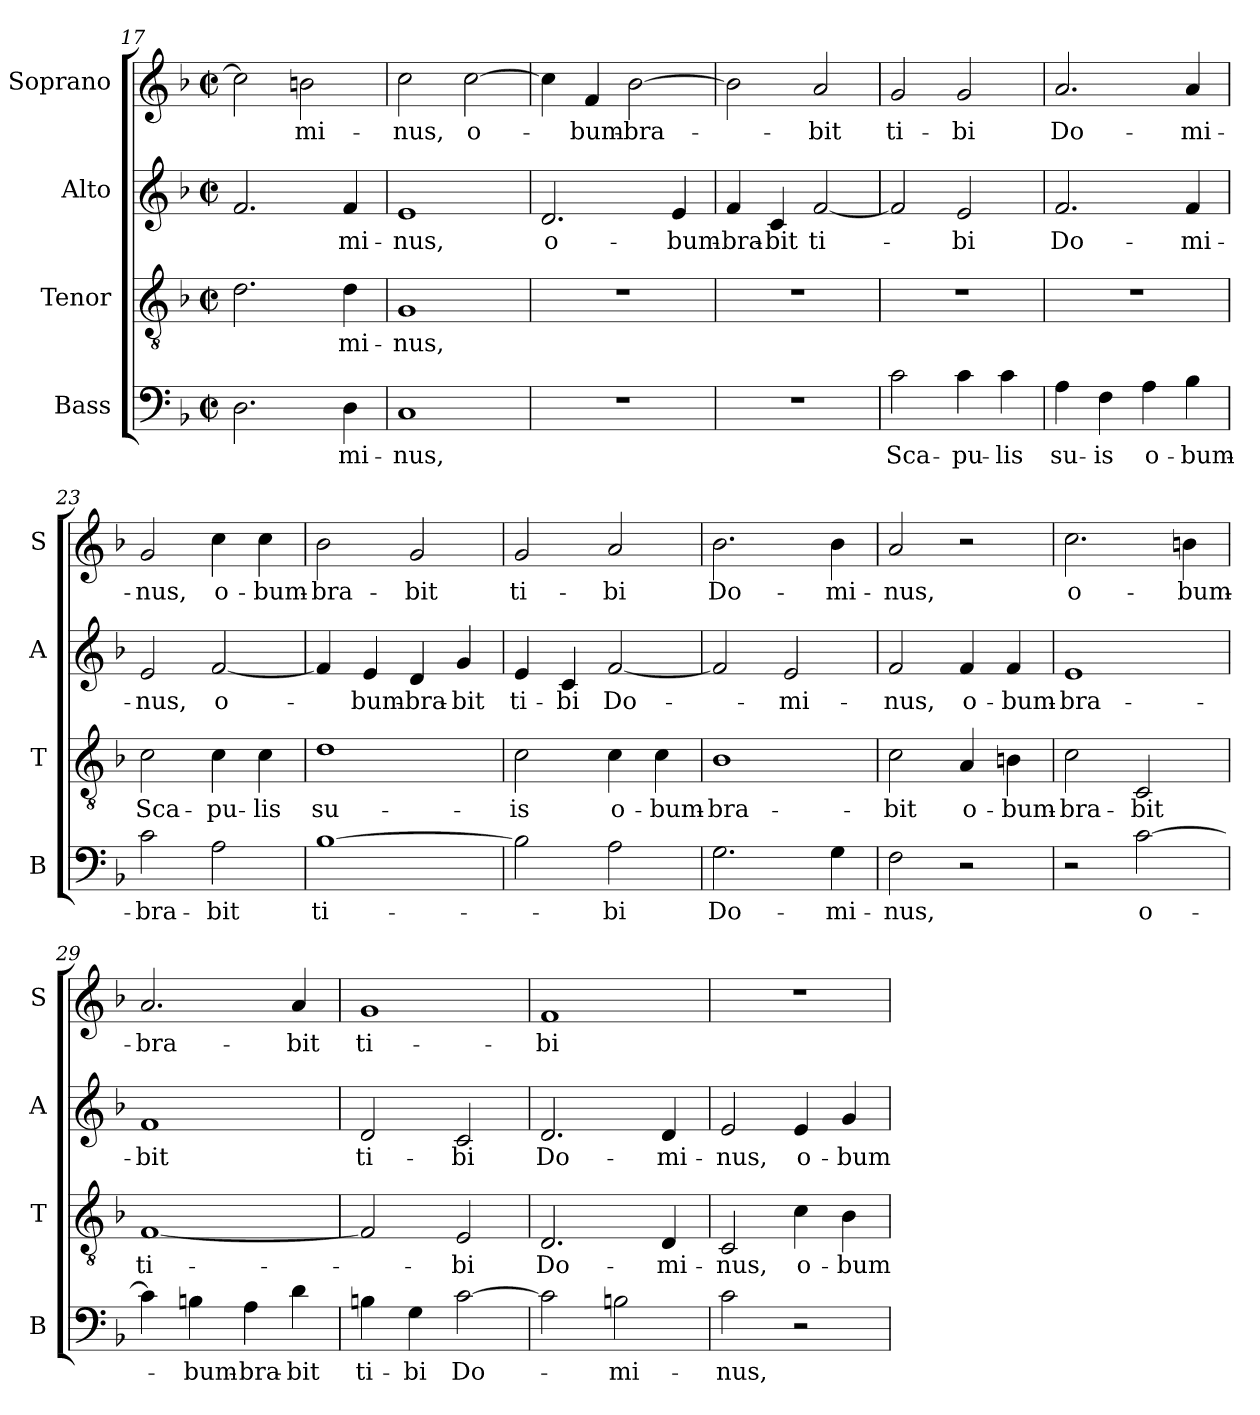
**kern	**text	**kern	**text	**kern	**text	**kern	**text
*part4	*part4	*part3	*part3	*part2	*part2	*part1	*part1
*staff4	*staff4	*staff3	*staff3	*staff2	*staff2	*staff1	*staff1
*I"Bass	*	*I"Tenor	*	*I"Alto	*	*I"Soprano	*
*I'B	*	*I'T	*	*I'A	*	*I'S	*
!!LO:LB:g=z
*clefF4	*	*clefGv2	*	*clefG2	*	*clefG2	*
*k[b-]	*	*k[b-]	*	*k[b-]	*	*k[b-]	*
*F:	*	*F:	*	*F:	*	*F:	*
*M2/2	*	*M2/2	*	*M2/2	*	*M2/2	*
*met(c|)	*	*met(c|)	*	*met(c|)	*	*met(c|)	*
=17	=17	=17	=17	=17	=17	=17	=17
2.D\	.	2.d\	.	2.f/	.	2cc\]	.
!	!	!	!	!	!	!	!LO:LY:b
.	.	.	.	.	.	2bn\	-mi-
!	!LO:LY:b	!	!LO:LY:b	!	!LO:LY:b	!	!
4D\	-mi-	4d\	-mi-	4f/	-mi-	.	.
=18	=18	=18	=18	=18	=18	=18	=18
!	!LO:LY:b	!	!LO:LY:b	!	!LO:LY:b	!	!LO:LY:b
1C	-nus,	1G	-nus,	1e	-nus,	2cc\	-nus,
!	!	!	!	!	!	!	!LO:LY:b
.	.	.	.	.	.	[2cc\	o-
=19	=19	=19	=19	=19	=19	=19	=19
!	!	!	!	!	!LO:LY:b	!	!
1r	.	1r	.	2.d/	o-	4cc\]	.
!	!	!	!	!	!	!	!LO:LY:b
.	.	.	.	.	.	4f/	-bum-
!	!	!	!	!	!	!	!LO:LY:b
.	.	.	.	.	.	[2b-\	-bra-
!	!	!	!	!	!LO:LY:b	!	!
.	.	.	.	4e/	-bum-	.	.
=20	=20	=20	=20	=20	=20	=20	=20
!	!	!	!	!	!LO:LY:b	!	!
1r	.	1r	.	4f/	-bra-	2b-\]	.
!	!	!	!	!	!LO:LY:b	!	!
.	.	.	.	4c/	-bit	.	.
!	!	!	!	!	!LO:LY:b	!	!LO:LY:b
.	.	.	.	[2f/	ti-	2a/	-bit
=21	=21	=21	=21	=21	=21	=21	=21
!	!LO:LY:b	!	!	!	!	!	!LO:LY:b
2c\	Sca-	1r	.	2f/]	.	2g/	ti-
!	!LO:LY:b	!	!	!	!LO:LY:b	!	!LO:LY:b
4c\	-pu-	.	.	2e/	-bi	2g/	-bi
!	!LO:LY:b	!	!	!	!	!	!
4c\	-lis	.	.	.	.	.	.
=22	=22	=22	=22	=22	=22	=22	=22
!	!LO:LY:b	!	!	!	!LO:LY:b	!	!LO:LY:b
4A\	su-	1r	.	2.f/	Do-	2.a/	Do-
!	!LO:LY:b	!	!	!	!	!	!
4F\	-is	.	.	.	.	.	.
!	!LO:LY:b	!	!	!	!	!	!
4A\	o-	.	.	.	.	.	.
!	!LO:LY:b	!	!	!	!LO:LY:b	!	!LO:LY:b
4B-\	-bum-	.	.	4f/	-mi-	4a/	-mi-
=23	=23	=23	=23	=23	=23	=23	=23
!	!LO:LY:b	!	!LO:LY:b	!	!LO:LY:b	!	!LO:LY:b
2c\	-bra-	2c\	Sca-	2e/	-nus,	2g/	-nus,
!	!LO:LY:b	!	!LO:LY:b	!	!LO:LY:b	!	!LO:LY:b
2A\	-bit	4c\	-pu-	[2f/	o-	4cc\	o-
!	!	!	!LO:LY:b	!	!	!	!LO:LY:b
.	.	4c\	-lis	.	.	4cc\	-bum-
=24	=24	=24	=24	=24	=24	=24	=24
!	!LO:LY:b	!	!LO:LY:b	!	!	!	!LO:LY:b
[1B-	ti-	1d	su-	4f/]	.	2b-\	-bra-
!	!	!	!	!	!LO:LY:b	!	!
.	.	.	.	4e/	-bum-	.	.
!	!	!	!	!	!LO:LY:b	!	!LO:LY:b
.	.	.	.	4d/	-bra-	2g/	-bit
!	!	!	!	!	!LO:LY:b	!	!
.	.	.	.	4g/	-bit	.	.
!!LO:PB:g=z
=25	=25	=25	=25	=25	=25	=25	=25
!	!	!	!LO:LY:b	!	!LO:LY:b	!	!LO:LY:b
2B-\]	.	2c\	-is	4e/	ti-	2g/	ti-
!	!	!	!	!	!LO:LY:b	!	!
.	.	.	.	4c/	-bi	.	.
!	!LO:LY:b	!	!LO:LY:b	!	!LO:LY:b	!	!LO:LY:b
2A\	-bi	4c\	o-	[2f/	Do-	2a/	-bi
!	!	!	!LO:LY:b	!	!	!	!
.	.	4c\	-bum-	.	.	.	.
=26	=26	=26	=26	=26	=26	=26	=26
!	!LO:LY:b	!	!LO:LY:b	!	!	!	!LO:LY:b
2.G\	Do-	1B-	-bra-	2f/]	.	2.b-\	Do-
!	!	!	!	!	!LO:LY:b	!	!
.	.	.	.	2e/	-mi-	.	.
!	!LO:LY:b	!	!	!	!	!	!LO:LY:b
4G\	-mi-	.	.	.	.	4b-\	-mi-
=27	=27	=27	=27	=27	=27	=27	=27
!	!LO:LY:b	!	!LO:LY:b	!	!LO:LY:b	!	!LO:LY:b
2F\	-nus,	2c\	-bit	2f/	-nus,	2a/	-nus,
!	!	!	!LO:LY:b	!	!LO:LY:b	!	!
2r	.	4A/	o-	4f/	o-	2r	.
!	!	!	!LO:LY:b	!	!LO:LY:b	!	!
.	.	4Bn\	-bum-	4f/	-bum-	.	.
=28	=28	=28	=28	=28	=28	=28	=28
!	!	!	!LO:LY:b	!	!LO:LY:b	!	!LO:LY:b
2r	.	2c\	-bra-	1e	-bra-	2.cc\	o-
!	!LO:LY:b	!	!LO:LY:b	!	!	!	!
[2c\	o-	2C/	-bit	.	.	.	.
!	!	!	!	!	!	!	!LO:LY:b
.	.	.	.	.	.	4bn\	-bum-
=29	=29	=29	=29	=29	=29	=29	=29
!	!	!	!LO:LY:b	!	!LO:LY:b	!	!LO:LY:b
4c\]	.	[1F	ti-	1f	-bit	2.a/	-bra-
!	!LO:LY:b	!	!	!	!	!	!
4Bn\	-bum-	.	.	.	.	.	.
!	!LO:LY:b	!	!	!	!	!	!
4A\	-bra-	.	.	.	.	.	.
!	!LO:LY:b	!	!	!	!	!	!LO:LY:b
4d\	-bit	.	.	.	.	4a/	-bit
=30	=30	=30	=30	=30	=30	=30	=30
!	!LO:LY:b	!	!	!	!LO:LY:b	!	!LO:LY:b
4Bn\	ti-	2F/]	.	2d/	ti-	1g	ti-
!	!LO:LY:b	!	!	!	!	!	!
4G\	-bi	.	.	.	.	.	.
!	!LO:LY:b	!	!LO:LY:b	!	!LO:LY:b	!	!
[2c\	Do-	2E/	-bi	2c/	-bi	.	.
=31	=31	=31	=31	=31	=31	=31	=31
!	!	!	!LO:LY:b	!	!LO:LY:b	!	!LO:LY:b
2c\]	.	2.D/	Do-	2.d/	Do-	1f	-bi
!	!LO:LY:b	!	!	!	!	!	!
2Bn\	-mi-	.	.	.	.	.	.
!	!	!	!LO:LY:b	!	!LO:LY:b	!	!
.	.	4D/	-mi-	4d/	-mi-	.	.
=32	=32	=32	=32	=32	=32	=32	=32
!	!LO:LY:b	!	!LO:LY:b	!	!LO:LY:b	!	!
2c\	-nus,	2C/	-nus,	2e/	-nus,	1r	.
!	!	!	!LO:LY:b	!	!LO:LY:b	!	!
2r	.	4c\	o-	4e/	o-	.	.
!	!	!	!LO:LY:b	!	!LO:LY:b	!	!
.	.	4B-\	-bum-	4g/	-bum-	.	.
=	=	=	=	=	=	=	=
*-	*-	*-	*-	*-	*-	*-	*-
